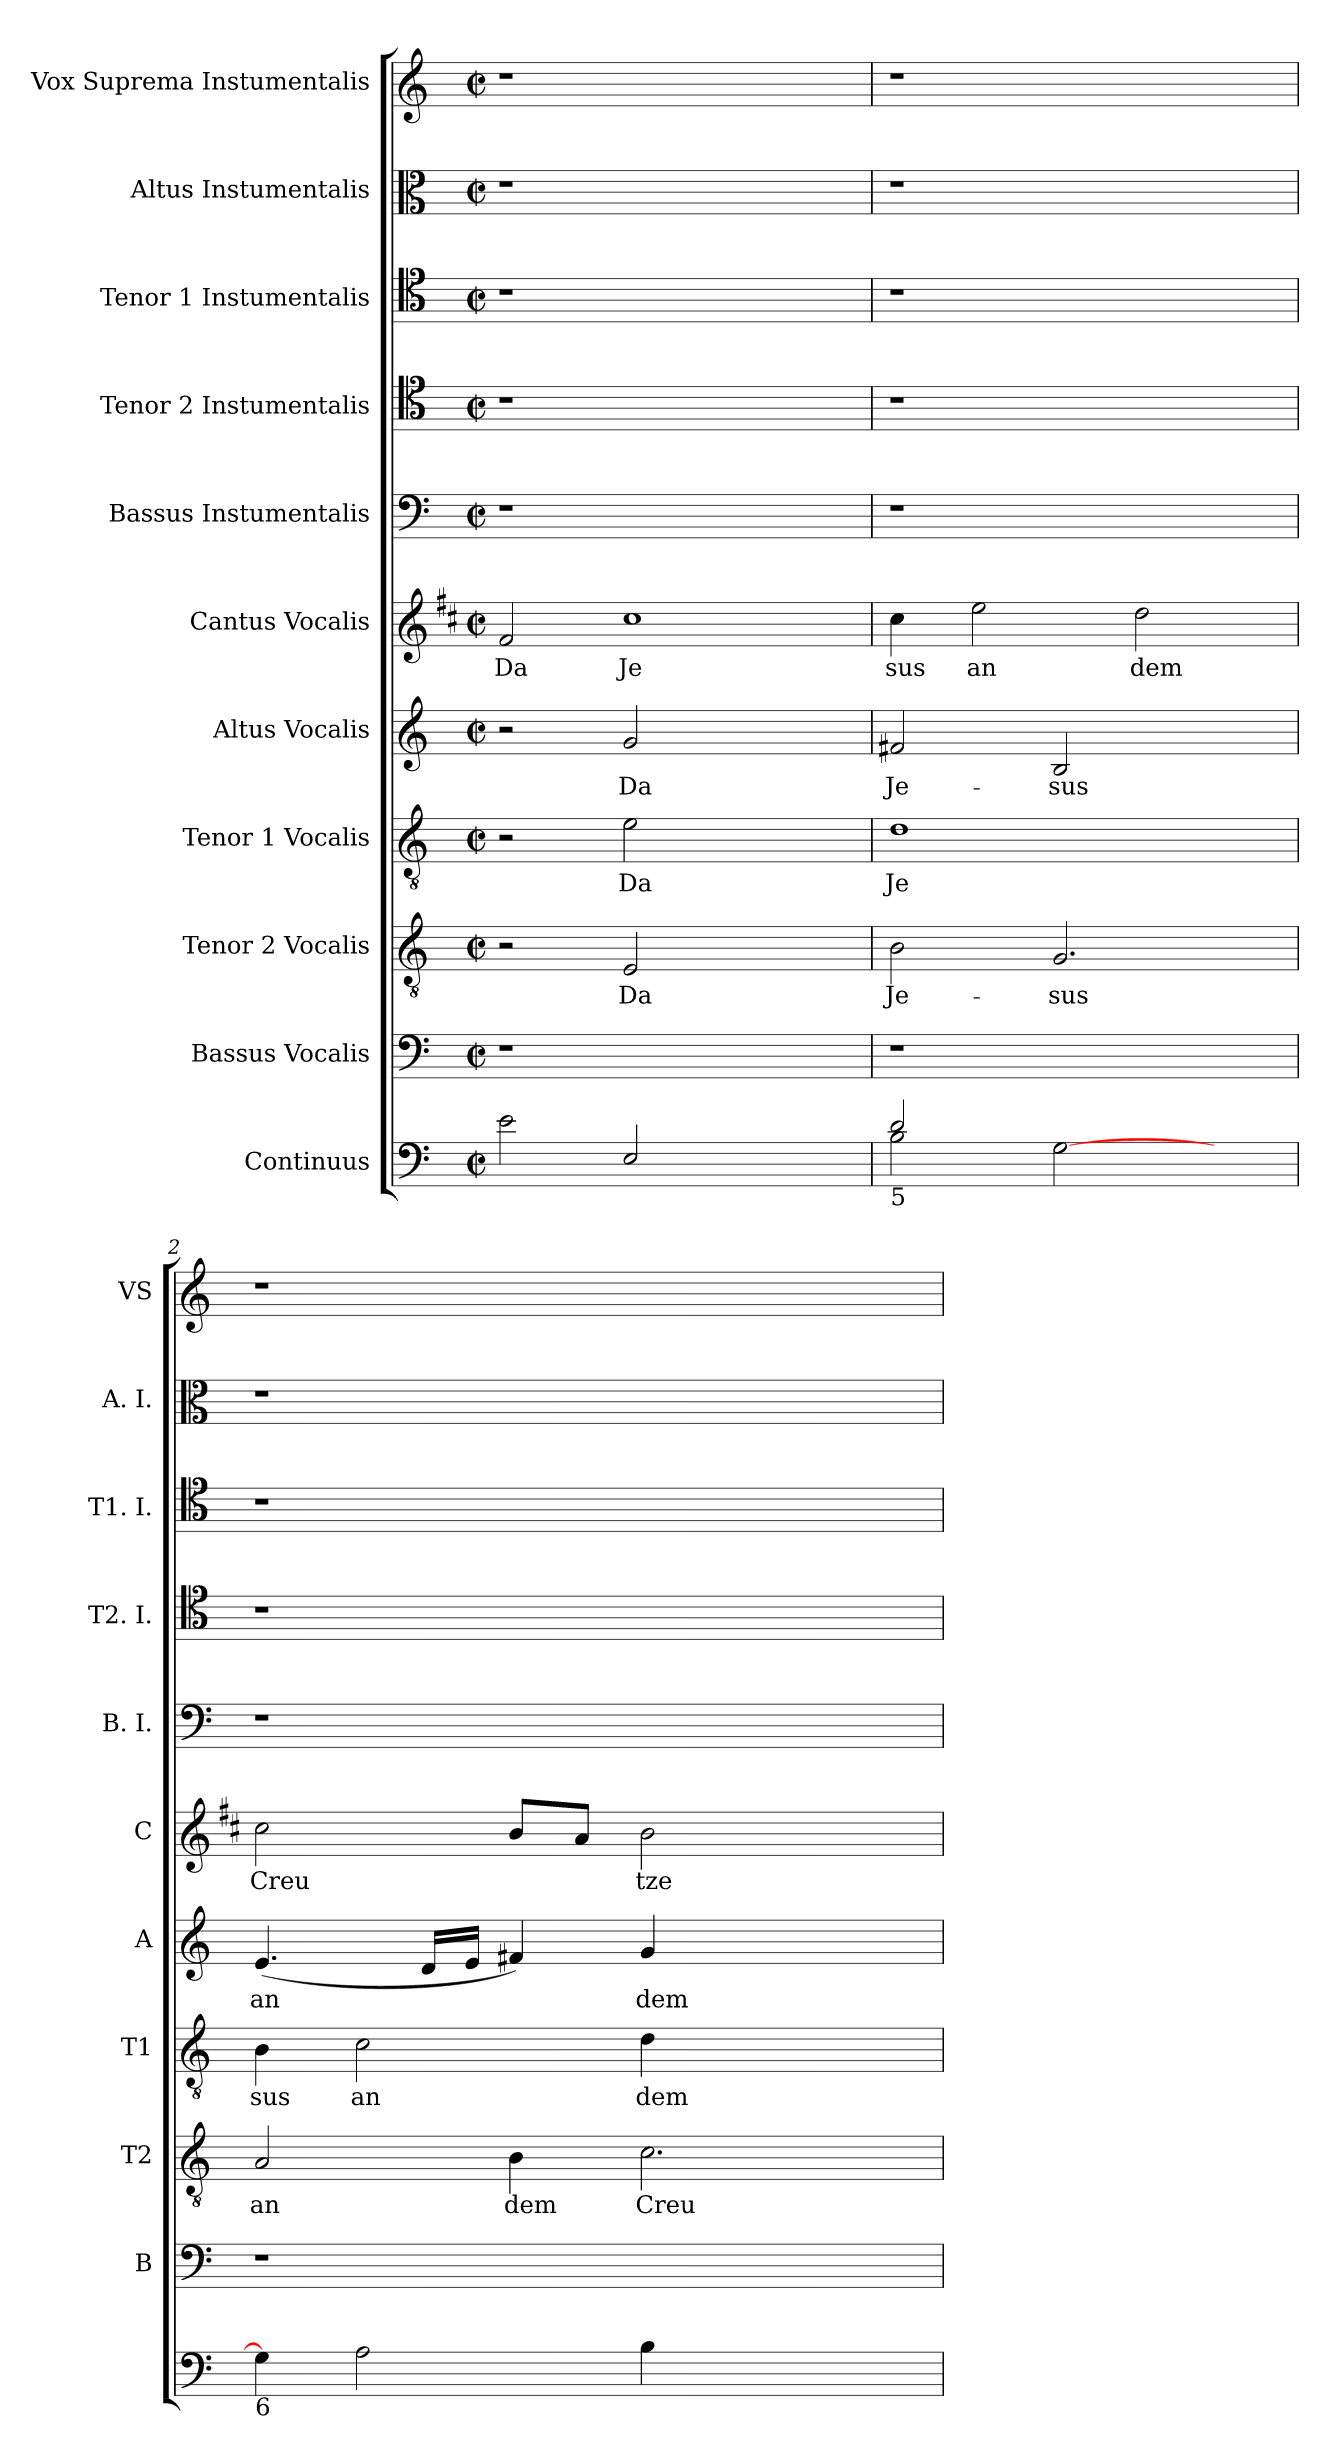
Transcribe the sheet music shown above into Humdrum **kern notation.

**kern	**kern	**kern	**text	**kern	**text	**kern	**text	**kern	**text	**kern	**kern	**kern	**kern	**kern
*part11	*part10	*part9	*part9	*part8	*part8	*part7	*part7	*part6	*part6	*part5	*part4	*part3	*part2	*part1
*staff11	*staff10	*staff9	*staff9	*staff8	*staff8	*staff7	*staff7	*staff6	*staff6	*staff5	*staff4	*staff3	*staff2	*staff1
*I"Continuus	*I"Bassus Vocalis	*I"Tenor 2 Vocalis	*	*I"Tenor 1 Vocalis	*	*I"Altus Vocalis	*	*I"Cantus Vocalis	*	*I"Bassus Instumentalis	*I"Tenor 2 Instumentalis	*I"Tenor 1 Instumentalis	*I"Altus Instumentalis	*I"Vox Suprema Instumentalis
*	*I'B	*I'T2	*	*I'T1	*	*I'A	*	*I'C	*	*I'B. I.	*I'T2. I.	*I'T1. I.	*I'A. I.	*I'VS
*clefF4	*clefF4	*clefGv2	*	*clefGv2	*	*clefG2	*	*clefG2	*	*clefF4	*clefC4	*clefC4	*clefC3	*clefG2
*	*	*	*	*	*	*	*	*ITrd1c2	*	*ITrd7c12	*	*	*	*
*k[]	*k[]	*k[]	*	*k[]	*	*k[]	*	*k[]	*	*k[]	*k[]	*k[]	*k[]	*k[]
*C:	*C:	*C:	*	*C:	*	*C:	*	*C:	*	*C:	*C:	*C:	*C:	*C:
*M2/2	*M2/2	*M2/2	*	*M2/2	*	*M2/2	*	*M2/2	*	*M2/2	*M2/2	*M2/2	*M2/2	*M2/2
*met(c|)	*met(c|)	*met(c|)	*	*met(c|)	*	*met(c|)	*	*met(c|)	*	*met(c|)	*met(c|)	*met(c|)	*met(c|)	*met(c|)
=1	=1	=1	=1	=1	=1	=1	=1	=1	=1	=1	=1	=1	=1	=1
*^	*	*	*	*	*	*	*	*	*	*	*	*	*	*
!	!	!	!	!	!	!	!	!	!LO:TX:a:cj:t=Introitus	!	!	!	!	!	!
!	!	!	!	!	!	!	!	!	!	!LO:LY:b	!	!	!	!	!
*	*	*	*	*	*	*	*	*	*^	*	*	*	*	*	*
2ryy	2e	1r	2r	.	2r	.	2r	.	2e	2ryy	Da	1r	1r	1r	1r	1r
!	!	!	!	!LO:LY:b	!	!LO:LY:b	!	!LO:LY:b	!	!	!LO:LY:b	!	!	!	!	!
2ryy	2E/	.	2E	Da	2e	Da	2g	Da	1b	2ryy	Je	.	.	.	.	.
2ryy	2ryy	2ryy	2ryy	.	2ryy	.	2ryy	.	.	2ryy	.	2ryy	2ryy	2ryy	2ryy	2ryy
=1A	=1A	=1A	=1A	=1A	=1A	=1A	=1A	=1A	=1A	=1A	=1A	=1A	=1A	=1A	=1A	=1A
!LO:TX:b:t=5	!	!	!	!	!	!	!	!	!	!	!	!	!	!	!	!
!	!	!	!	!LO:LY:b	!	!LO:LY:b	!	!LO:LY:b	!	!	!LO:LY:b	!	!	!	!	!
2d/	2B	1r	2B	Je-	1d	Je	2f#X	Je-	4b	2ryy	sus	1r	1r	1r	1r	1r
!	!	!	!	!	!	!	!	!	!	!	!LO:LY:b	!	!	!	!	!
.	.	.	.	.	.	.	.	.	2dd	.	an	.	.	.	.	.
!	!	!	!	!LO:LY:b	!	!	!	!LO:LY:b	!	!	!	!	!	!	!	!
2ryy	[2G\	.	2.G	-sus	.	.	2B	-sus	.	4ryy	.	.	.	.	.	.
!	!	!	!	!	!	!	!	!	!	!	!LO:LY:b	!	!	!	!	!
.	.	.	.	.	.	.	.	.	2cc	4ryy	dem	.	.	.	.	.
4ryy	4ryy	4ryy	.	.	4ryy	.	4ryy	.	.	4ryy	.	4ryy	4ryy	4ryy	4ryy	4ryy
=2A	=2A	=2A	=2A	=2A	=2A	=2A	=2A	=2A	=2A	=2A	=2A	=2A	=2A	=2A	=2A	=2A
!LO:TX:b:t=6	!	!	!	!	!	!	!	!	!	!	!	!	!	!	!	!
!	!	!	!	!LO:LY:b	!	!LO:LY:b	!	!LO:LY:b	!	!	!LO:LY:b	!	!	!	!	!
1ryy	4G\]	1r	2A	an	4B	sus	(<4.e	an	2b	4ryy	Creu	1r	1r	1r	1r	1r
!	!	!	!	!	!	!LO:LY:b	!	!	!	!	!	!	!	!	!	!
.	2A	.	.	.	2c	an	.	.	.	1ryy	.	.	.	.	.	.
.	.	.	.	.	.	.	16dLL	.	.	.	.	.	.	.	.	.
.	.	.	.	.	.	.	16eJJ	.	.	.	.	.	.	.	.	.
!	!	!	!	!LO:LY:b	!	!	!	!	!	!	!	!	!	!	!	!
.	.	.	4B	dem	.	.	4f#X)	.	8aL	.	.	.	.	.	.	.
.	.	.	.	.	.	.	.	.	8gJ	.	.	.	.	.	.	.
!	!	!	!	!LO:LY:b	!	!LO:LY:b	!	!LO:LY:b	!	!	!LO:LY:b	!	!	!	!	!
.	4B	.	2.c	Creu-	4d	dem	4g	dem	2a	.	tze	.	.	.	.	.
2ryy	2ryy	2ryy	.	.	2ryy	.	2ryy	.	.	.	.	2ryy	2ryy	2ryy	2ryy	2ryy
.	.	.	.	.	.	.	.	.	4ryy	4ryy	.	.	.	.	.	.
*v	*v	*	*	*	*	*	*	*	*v	*v	*	*	*	*	*	*
=	=	=	=	=	=	=	=	=	=	=	=	=	=	=
*-	*-	*-	*-	*-	*-	*-	*-	*-	*-	*-	*-	*-	*-	*-
